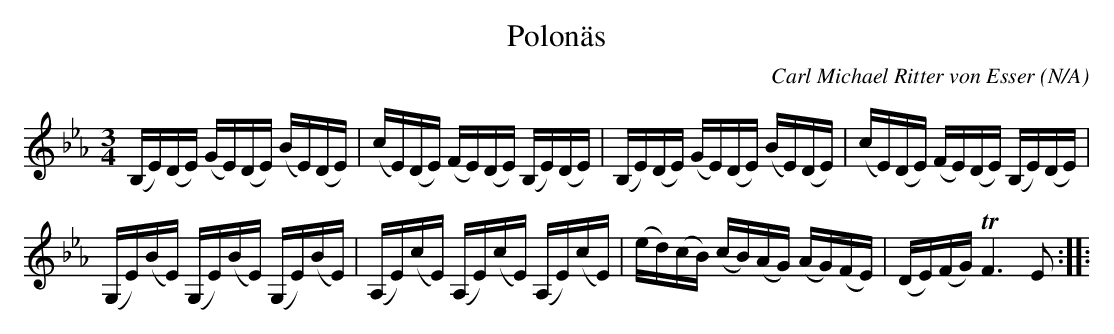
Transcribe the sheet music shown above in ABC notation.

X:1
T:Polonäs
C:Carl Michael Ritter von Esser
O:N/A
M:3/4
L:1/16
K:Eb
 (B,E)(DE) (GE)(DE) (BE)(DE) |(cE)(DE) (FE)(DE) (B,E)(DE) | (B,E)(DE) (GE)(DE) (BE)(DE) |(cE)(DE) (FE)(DE) (B,E)(DE)|
(G,E)(BE) (G,E)(BE) (G,E)(BE)| (A,E)(cE) (A,E)(cE) (A,E)(cE)| (ed)(cB) (cB)(AG) (AG)(FE)| (DE)(FG)TF6 E2  :|\\
|:
